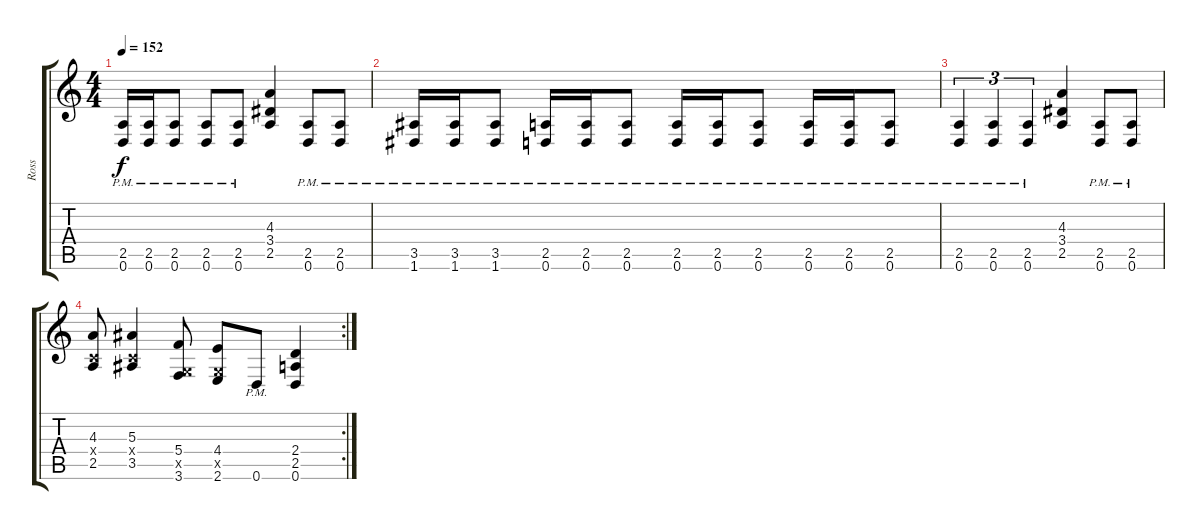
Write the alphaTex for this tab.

\track ("Ross" "Ross") {instrument overdrivenguitar}
\staff {score tabs}
\tuning (D4 A3 F3 C3 G2 D2) {hide}
\ts (4 4)
\tempo 152
\clef g2
\ks c
(2.5 0.6{pm}).16{dy f} (2.5 0.6{pm}).16 (2.5{pm} 0.6).8 (2.5{pm} 0.6).8 (2.5{pm} 0.6).8 (4.3 3.4 2.5).4 (2.5 0.6{pm}).8 (2.5 0.6{pm}).8 |
(3.5 1.6{pm}).16 (3.5 1.6{pm}).16 (3.5 1.6{pm}).8 (2.5 0.6{pm}).16 (2.5 0.6{pm}).16 (2.5 0.6{pm}).8 (2.5 0.6{pm}).16 (2.5 0.6{pm}).16 (2.5 0.6{pm}).8 (2.5 0.6{pm}).16 (2.5 0.6{pm}).16 (2.5 0.6{pm}).8 |
(2.5 0.6{pm}).4{tu (3 2)} (2.5 0.6{pm}).4{tu (3 2)} (2.5 0.6{pm}).4{tu (3 2)} (4.3 3.4 2.5).4 (2.5 0.6{pm}).8 (2.5 0.6{pm}).8 |
\rc 2
(4.3 0.4{x} 2.5).8 (5.3 0.4{x} 3.5).4 (5.4 0.5{x} 3.6).8 (4.4 0.5{x} 2.6).8 0.6{pm}.8 (2.4 2.5 0.6).4
